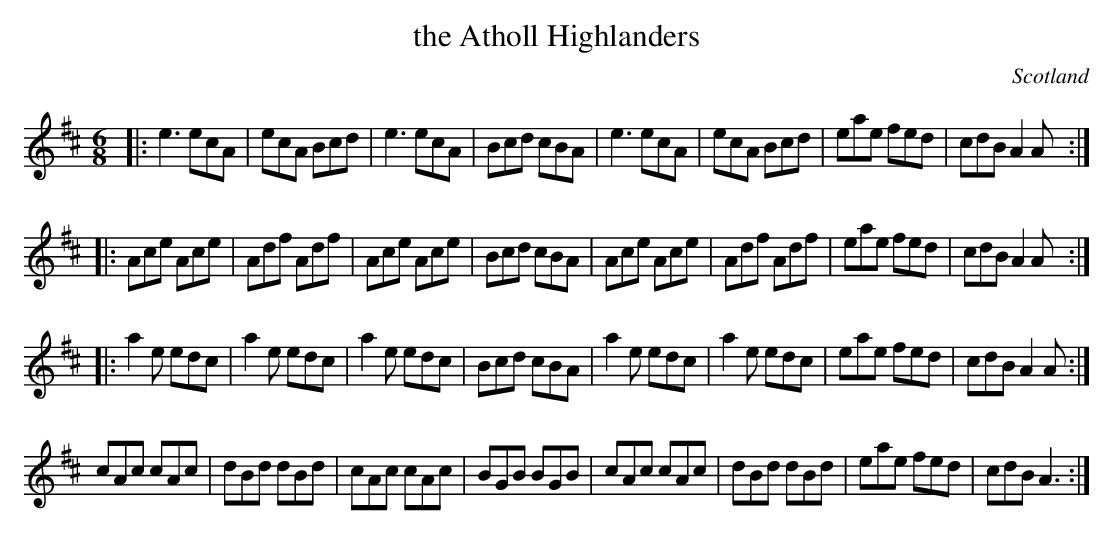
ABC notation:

X:1
T:the Atholl Highlanders
M:6/8
O:Scotland
K:A mixolydian
|: e3 ecA | ecA Bcd | e3 ecA | Bcd cBA |\
e3 ecA | ecA Bcd | eae fed | cdB A2A :|
|: Ace Ace | Adf Adf | Ace Ace | Bcd cBA |\
Ace Ace | Adf Adf | eae fed | cdB A2A :|
|:a2e edc | a2e edc | a2e edc | Bcd cBA |\
a2e edc | a2e edc | eae fed | cdB A2A :|
 cAc cAc | dBd dBd | cAc cAc | BGB BGB |\
cAc cAc | dBd dBd | eae fed | cdB A3 :|
